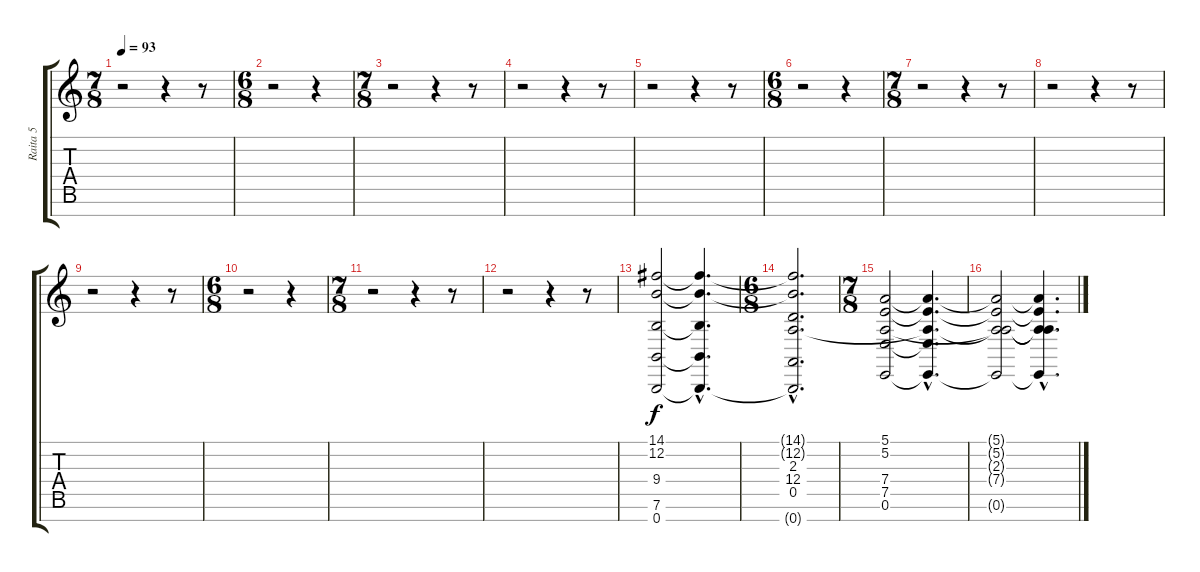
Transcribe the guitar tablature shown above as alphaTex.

\track ("Raita 5" "Raita 5") {instrument churchorgan}
\staff {score tabs}
\tuning (E4 B3 G3 D3 A2 E2 B1) {hide}
\ts (7 8)
\tempo 93
\clef g2
\ks c
r.2{dy f instrument churchorgan} r.4 r.8 |
\ts (6 8)
r.2 r.4 |
\ts (7 8)
r.2 r.4 r.8 |
r.2 r.4 r.8 |
r.2 r.4 r.8 |
\ts (6 8)
r.2 r.4 |
\ts (7 8)
r.2 r.4 r.8 |
r.2 r.4 r.8 |
r.2 r.4 r.8 |
\ts (6 8)
r.2 r.4 |
\ts (7 8)
r.2 r.4 r.8 |
r.2 r.4 r.8 |
(14.1 12.2 9.4 7.6 0.7).2 (14.1{hac t} 12.2{hac t} 9.4{hac t} 7.6{hac t} 0.7{hac t}).4{d} |
\ts (6 8)
(14.1{hac t} 12.2{hac t} 2.3{hac} 12.4{hac} 0.5{hac} 0.7{hac t}).2{d} |
\ts (7 8)
(5.1 5.2 7.4 7.5 0.6).2 (5.1{hac t} 5.2{hac t} 2.3{hac t} 7.5{hac t} 0.6{hac t}).4{d} |
(5.1{t} 5.2{t} 2.3{t} 7.4{t} 0.6{t}).2 (5.1{hac t} 5.2{hac t} 2.3{hac t} 7.4{hac t} 0.6{hac t}).4{d}
